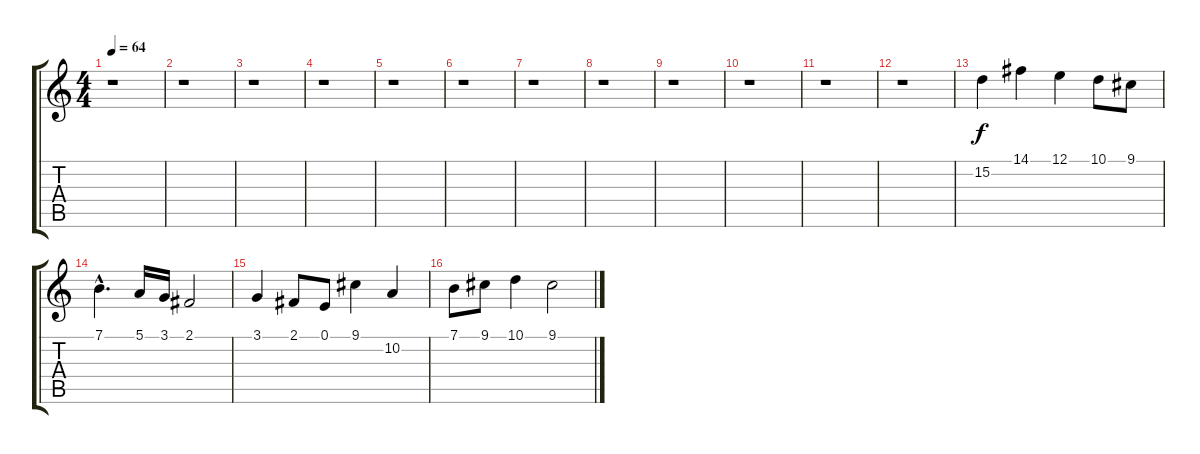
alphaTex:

\track "" {instrument panflute}
\staff {score tabs}
\tuning (E4 B3 G3 D3 A2 E2) {hide}
\ts (4 4)
\tempo 64
\clef g2
\ks c
r.1{dy f} |
r.1 |
r.1 |
r.1 |
r.1 |
r.1 |
r.1 |
r.1 |
r.1 |
r.1 |
r.1 |
r.1 |
15.2.4 14.1.4 12.1.4 10.1.8 9.1.8 |
7.1{hac}.4{d} 5.1.16 3.1.16 2.1.2 |
3.1.4 2.1.8 0.1.8 9.1.4 10.2.4 |
7.1.8 9.1.8 10.1.4 9.1.2
